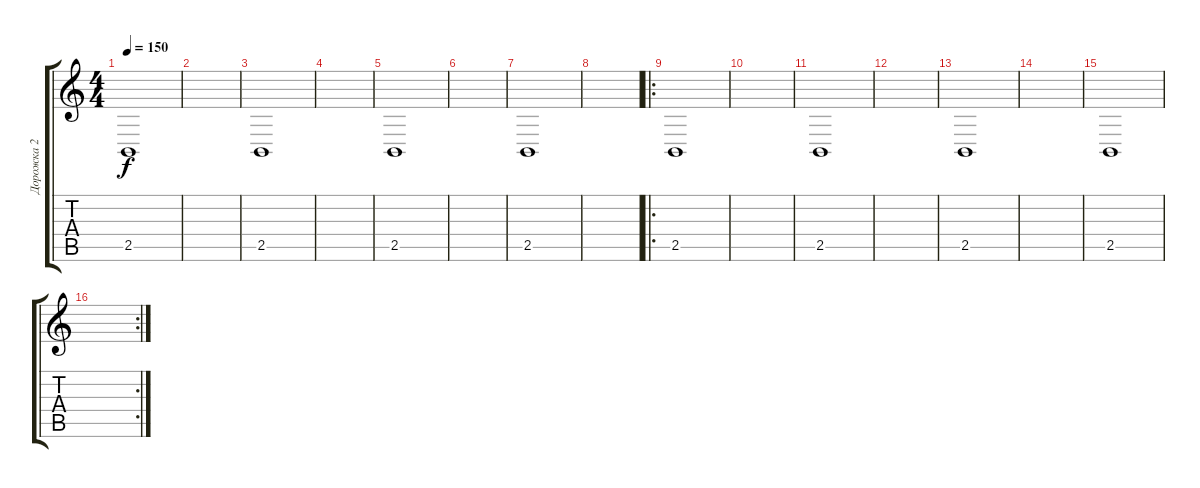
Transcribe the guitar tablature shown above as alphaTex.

\track ("Дорожка 2" "Дорожка 2") {instrument seashore}
\staff {score tabs}
\tuning (E4 B3 G3 D3 A2 E2) {hide}
\ts (4 4)
\tempo 150
\clef g2
\ks c
2.5.1{dy f} |
|
2.5.1 |
|
2.5.1 |
|
2.5.1 |
|
\ro
2.5.1 |
|
2.5.1 |
|
2.5.1 |
|
2.5.1 |
\rc 2
